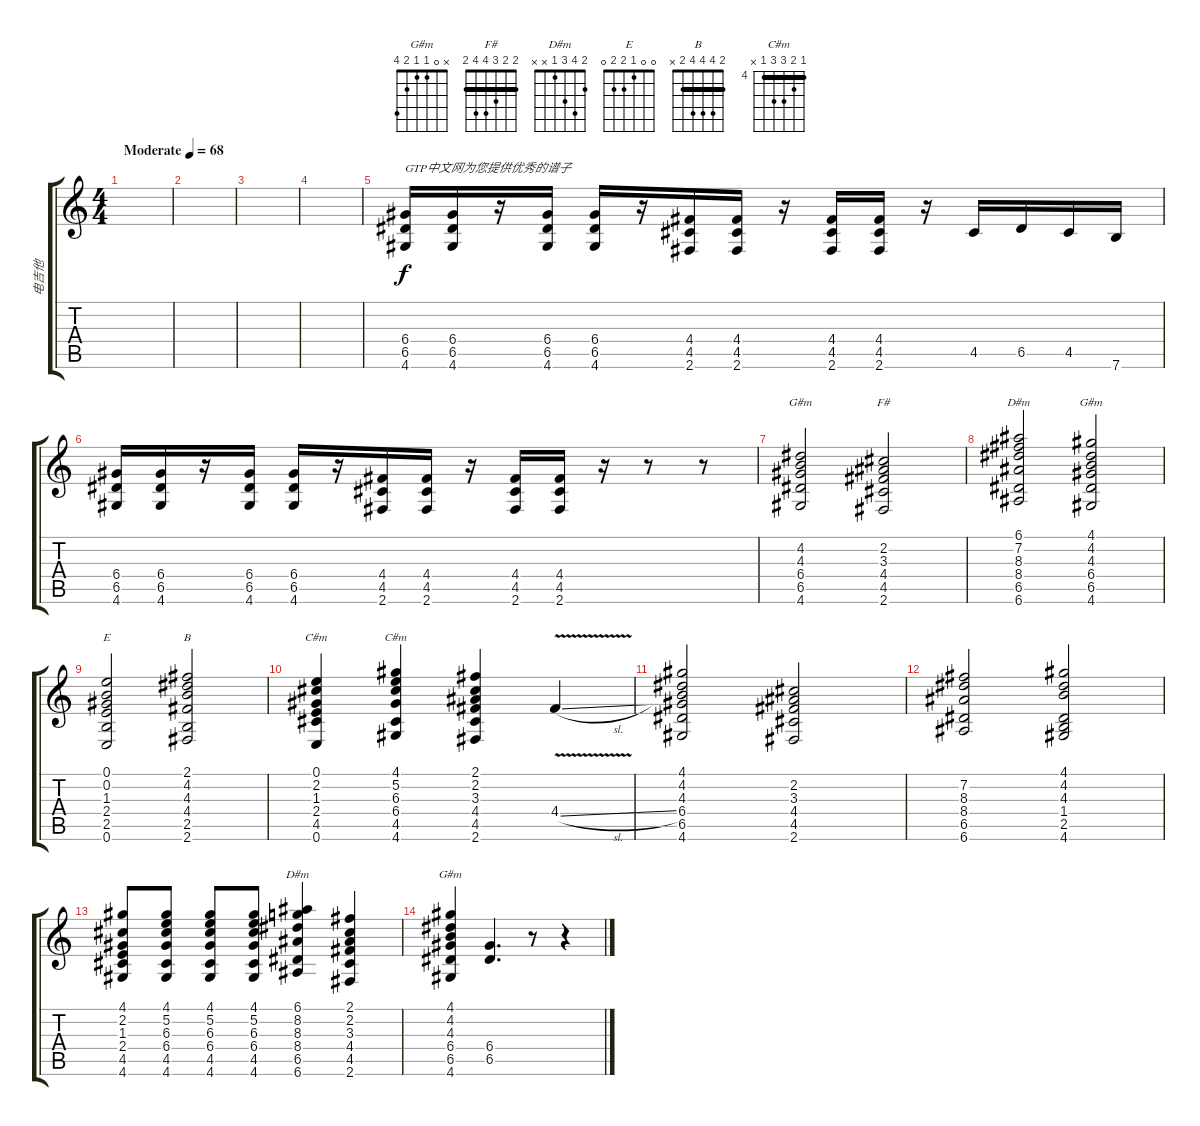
\track ("电吉他" "电吉他") {instrument distortionguitar}
\staff {score tabs}
\tuning (E4 B3 G3 D3 A2 E2) {hide}
\chord ("G#m" 4 4 4 6 6 4) {firstfret 4 barre 4}
\chord ("F#" 2 2 3 4 4 2) {barre 2}
\chord ("D#m" 6 7 8 8 6 x) {firstfret 6 barre 6}
\chord ("G#m" 4 4 4 1 2 4) {barre 4}
\chord ("E" 0 0 1 2 2 0)
\chord ("B" 2 4 4 4 2 x) {barre 2}
\chord ("C#m" 0 2 1 2 4 x)
\chord ("C#m" 4 5 6 6 4 x) {firstfret 4 barre 4}
\chord ("D#m" 2 4 3 1 x x)
\chord ("G#m" x 0 1 1 2 4)
\ts (4 4)
\tempo (68 "Moderate")
\clef g2
\ks c
|
|
|
|
(6.4 6.5 4.6).16{txt "GTP中文网为您提供优秀的谱子"} (6.4 6.5 4.6).16 r.16 (6.4 6.5 4.6).16 (6.4 6.5 4.6).16 r.16 (4.4 4.5 2.6).16 (4.4 4.5 2.6).16 r.16 (4.4 4.5 2.6).16 (4.4 4.5 2.6).16 r.16 4.5.16 6.5.16 4.5.16 7.6.16 |
(6.4 6.5 4.6).16 (6.4 6.5 4.6).16 r.16 (6.4 6.5 4.6).16 (6.4 6.5 4.6).16 r.16 (4.4 4.5 2.6).16 (4.4 4.5 2.6).16 r.16 (4.4 4.5 2.6).16 (4.4 4.5 2.6).16 r.16 r.8 r.8 |
(4.2 4.3 6.4 6.5 4.6).2{ch "G#m"} (2.2 3.3 4.4 4.5 2.6).2{ch "F#"} |
(6.1 7.2 8.3 8.4 6.5 6.6).2{ch "D#m"} (4.1 4.2 4.3 6.4 6.5 4.6).2{ch "G#m"} |
(0.1 0.2 1.3 2.4 2.5 0.6).2{ch "E"} (2.1 4.2 4.3 4.4 2.5 2.6).2{ch "B"} |
(0.1 2.2 1.3 2.4 4.5 0.6).4{ch "C#m"} (4.1 5.2 6.3 6.4 4.5 4.6).4{ch "C#m"} (2.1 2.2 3.3 4.4 4.5 2.6).4 4.4{v sl}.4 |
(4.1 4.2 4.3 6.4 6.5 4.6).2 (2.2 3.3 4.4 4.5 2.6).2 |
(7.2 8.3 8.4 6.5 6.6).2 (4.1 4.2 4.3 1.4 2.5 4.6).2 |
(4.1 2.2 1.3 2.4 4.5 4.6).8 (4.1 5.2 6.3 6.4 4.5 4.6).8 (4.1 5.2 6.3 6.4 4.5 4.6).8 (4.1 5.2 6.3 6.4 4.5 4.6).8 (6.1 8.2 8.3 8.4 6.5 6.6).4{ch "D#m"} (2.1 2.2 3.3 4.4 4.5 2.6).4 |
(4.1 4.2 4.3 6.4 6.5 4.6).4{ch "G#m"} (6.4 6.5).4{d} r.8 r.4
